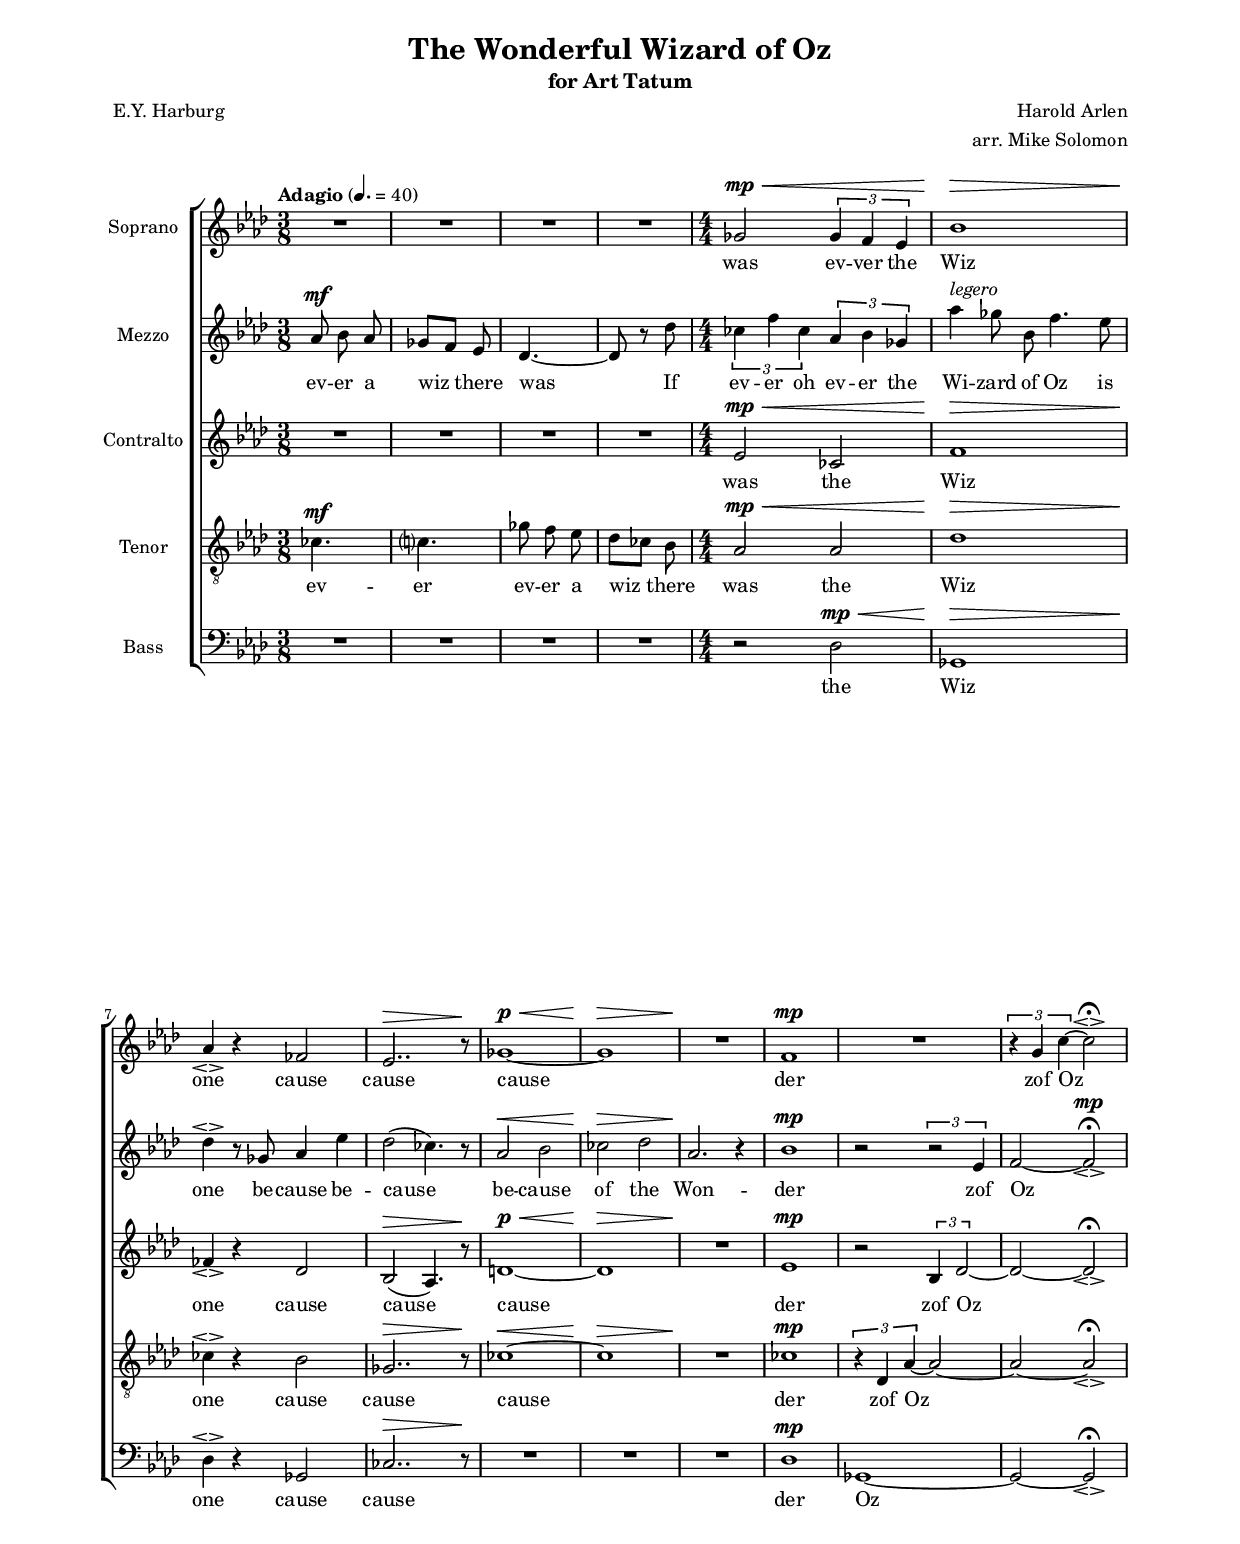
\version "2.17.0"
\include "defs-devel.ly"
\paper {
  footnote-separator-markup = \markup { \column { " "\override #`(span-factor . 1/5) { \draw-hline } }}
  footnote-padding = 5\mm
  top-system-spacing = #'((basic-distance . 1) (minimum-distance . 0) (padding . 1) (stretchability . 40))
  bottom-system-spacing = #'((basic-distance . 1) (minimum-distance . 0) (padding . 1) (stretchability . 50))
  ragged-right = ##f
  left-margin = 0.75\in
  right-margin = 0.75\in
  top-margin = 0.5\in
  bottom-margin = 0.6\in
  ragged-last-bottom = ##f
  %max-systems-per-page = #2
}

#(ly:set-option 'point-and-click #f)

legero = \markup \italic "legero"

\header {
  title = "The Wonderful Wizard of Oz" %(1)"
  subtitle = \markup { for Art Tatum }
  composer = "Harold Arlen"
  poet = "E.Y. Harburg"
  arranger = "arr. Mike Solomon"
}

nothing = {}

marksSlowPart = {
  \time 3/8
  \tempo "Adagio" 4.=40
  s4.*4 |
  \time 4/4
  s1*2 |
}

prefatoryMatterSlowPart = {
  \key aes \major
  #(set-accidental-style 'modern-cautionary)
  
}

sopranoSlowPart = \relative c'' { \autoBeamOff
  \prefatoryMatterSlowPart
  R4.*4 |
  ges2\mp\< \times 2/3 { ges4 f ees } |
  bes'1\> |
  aes4\!\espressivo r4 fes2 |
  ees2..\> r8\! |
  ges1\p\< ~ |
  ges\> |
  R1\! |
  f\mp |
  R1 |
  \times 2/3 { r4 g c ~ } c2\espressivo\fermata |
}

sopranoSlowPartWords = \lyricmode {
  was ev -- ver the
  Wiz
  one
  cause cause cause der
  zof Oz
}

mezzoSlowPart = \relative c'' { \autoBeamOff
  \prefatoryMatterSlowPart
  aes8\mf bes aes |
  ges [ f ] ees |
  des4. ~ |
  des8 r des' |
  \times 2/3 { ces4 f ces } \times 2/3 { aes bes ges } |
  aes'4^\legero ges8 bes, f'4. ees8 |
  des4\espressivo r8 ges,8 aes4 ees' |
  des2 ( ces4. ) r8 |
  aes2\<  bes |
  ces\>  des |
  aes2.\! r4 |
  bes1\mp |
  r2 \times 2/3 { r2 ees,4 }
  f2 ~ f2\mp\espressivo\fermata |
}

mezzoSlowPartWords = \lyricmode {
  ev -- er a wiz there was
  If ev -- er oh ev -- er the
  Wi -- zard of Oz is one
  be -- cause be -- cause
  be -- cause of the Won -- der
  zof Oz
}

altoSlowPart = \relative c' { \autoBeamOff
  \prefatoryMatterSlowPart
  R4.*4 |
  ees2\mp\< ces |
  f1\> |
  fes4\!\espressivo r des2 |
  bes2\> ( aes4. ) r8\! |
  d1\p\< ~ |
  d\> |
  R\! |
  ees\mp |
  r2 \times 2/3 { bes4 des2 ~ } |
  des ~ des\espressivo\fermata |
}

altoSlowPartWords = \lyricmode {
  was the
  Wiz
  one
  cause cause cause der
  zof Oz
}

tenorSlowPart = \relative c' {
  \autoBeamOff
  \clef "treble_8"
  \prefatoryMatterSlowPart
  ces4.\mf |
  c |
  ges'8 f ees |
  des [ ces ] bes |
  aes2\mp\< aes |
  des1\> |
  ces4\!\espressivo r bes2 |
  ges2..\> r8\! |
  ces1\< ~ |
  ces\> |
  R1\! |
  ces\mp |
  \times 2/3 { r4 des, aes' ~ } aes2 ~ |
  aes ~ aes\espressivo\fermata |
}

tenorSlowPartWords = \lyricmode {
  ev -- er
  ev -- er a wiz there
  was the
  Wiz
  one
  cause
  cause
  cause
  der
  zof Oz
}

bassSlowPart = \relative c { \autoBeamOff
  \prefatoryMatterSlowPart
  \clef bass
  R4.*4 |
  r2 des\mp\< |
  ges,1\> |
  des'4\!\espressivo r4 ges,2 |
  ces2..\> r8\! |
  R1 |
  R1 |
  R1 |
  des\mp |
  ges, ~ |
  ges2 ~ ges\espressivo\fermata |
}

bassSlowPartWords = \lyricmode {
  the Wiz
  one cause cause
  der
  Oz
}

%%% SCORE
#(set-global-staff-size 16)

\score {
  \new ChoirStaff <<
    \new Staff \with { instrumentName = \bitchName %shortInstrumentName = #"M."
} <<
      \new Voice = "sopranoSlowPart" { << { \numericTimeSignature
        \sopranoSlowPart
      } {
        \marksSlowPart
      } {
        \nothing
      }>> }
      \new Lyrics \lyricsto "sopranoSlowPart" {
        \sopranoSlowPartWords
      }
    >>
    \new Staff \with { instrumentName = \dortyName %shortInstrumentName = #"E."
} <<
      \new Voice = "mezzoSlowPart" { << { \numericTimeSignature
        \mezzoSlowPart
      } {
        \nothing
      } >> }
      \new Lyrics \lyricsto "mezzoSlowPart" {
        \mezzoSlowPartWords
      }
    >>
    \new Staff \with { instrumentName = \ttoName %shortInstrumentName = #"Mk."
} <<
      \new Voice = "altoSlowPart" { << { \numericTimeSignature
        \altoSlowPart
      } {
        \nothing
      } >> }
      \new Lyrics \lyricsto "altoSlowPart" {
        \altoSlowPartWords
      }
    >>
    \new Staff \with { instrumentName = \fakbydName %shortInstrumentName = #"R."
} <<
      \new Voice = "tenorSlowPart" { << { \numericTimeSignature
        \tenorSlowPart
      } {
        \nothing
      } >> }
      \new Lyrics \lyricsto "tenorSlowPart" {
        \tenorSlowPartWords
      }
    >>
    \new Staff \with { instrumentName = \wysrName %shortInstrumentName = #"P." %\markup { \concat { E \super u . } }
} <<
      \new Voice = "bassSlowPart" { << { \numericTimeSignature
        \bassSlowPart
      } {
        \nothing
      } >> }
      \new Lyrics \lyricsto "bassSlowPart" {
        \bassSlowPartWords
      }
    >>
  >>
  \layout {
    \context {
      \Voice
      \override TextScript #'layer = #6
      \override NoteHead #'layer = #7
      \override Glissando #'breakable = ##t
      \override TupletNumber #'breakable = ##t
      \override TupletBracket #'breakable = ##t
      \override DynamicLineSpanner.direction = #UP
      \remove "Forbid_line_break_engraver"
    }
    \context {
      \Staff
      \consists "Metronome_mark_engraver"
      \override TimeSignature #'style = #'numbered
      \override StaffSymbol #'layer = #4
      \override TimeSignature #'layer = #3
      \override TimeSignature #'whiteout = ##t
    }
    \context {
      \Lyrics
      %\override LyricText #'whiteout = ##t
      \override LyricText #'layer = #6
    }
    \context {
      \Score
      \remove "Metronome_mark_engraver"
      \override NonMusicalPaperColumn #'allow-loose-spacing = ##f
    }
  }
}

%{
%%% piano redux
#(set-global-staff-size 20)

\score {
  \new PianoStaff <<
    \new Staff <<
      \new Voice = "1" { \voiceOne << \sopranoSlowPart \marksSlowPart >> }
      \new Voice = "2" { \voiceTwo \mezzoSlowPart }
      \new Voice = "3" { \voiceThree \altoSlowPart }
    >>
    \new Staff <<
      \new Voice = "4" { \voiceOne \tenorSlowPart }
      \new Voice = "5" { \voiceTwo \bassSlowPart }
    >>
  >>
  \layout {
    \context {
      \Voice
      \override TextScript #'layer = #6
      \override NoteHead #'layer = #7
      \override Glissando #'breakable = ##t
      \override TupletNumber #'breakable = ##t
      \override TupletBracket #'breakable = ##t
      \override Hairpin.direction = #UP
      \override DynamicText.direction = #UP
      \remove "Forbid_line_break_engraver"
    }
    \context {
      \Staff
      \consists "Metronome_mark_engraver"
      \override TimeSignature #'style = #'numbered
      \override StaffSymbol #'layer = #4
      \override TimeSignature #'layer = #3
      \override DynamicLineSpanner.direction = #UP
      \override TimeSignature #'whiteout = ##t
    }
    \context {
      \Lyrics
      %\override LyricText #'whiteout = ##t
      \override LyricText #'layer = #6
    }
    \context {
      \Score
      \remove "Metronome_mark_engraver"
      \override NonMusicalPaperColumn #'allow-loose-spacing = ##f
    }
  }
}
%}
%%% MIDI

\score {
  \new ChoirStaff <<
    \new Staff \with { instrumentName = \bitchName %shortInstrumentName = #"M."
} <<
      \new Voice = "sopranoSlowPart" { << { \numericTimeSignature
        \sopranoSlowPart
      } {
        \marksSlowPart
      } >> }
      \new Lyrics \lyricsto "sopranoSlowPart" {
        \sopranoSlowPartWords
      }
    >>
    \new Staff \with { instrumentName = \dortyName %shortInstrumentName = #"E."
} <<
      \new Voice = "mezzoSlowPart" { \numericTimeSignature
        \mezzoSlowPart
      }
      \new Lyrics \lyricsto "mezzoSlowPart" {
        \mezzoSlowPartWords
      }
    >>
    \new Staff \with { instrumentName = \ttoName %shortInstrumentName = #"Mk."
} <<
      \new Voice = "altoSlowPart" { \numericTimeSignature
        \altoSlowPart
      }
      \new Lyrics \lyricsto "altoSlowPart" {
        \altoSlowPartWords
      }
    >>
    \new Staff \with { instrumentName = \fakbydName %shortInstrumentName = #"R."
} <<
      \new Voice = "tenorSlowPart" { \numericTimeSignature
        \tenorSlowPart
      }
      \new Lyrics \lyricsto "tenorSlowPart" {
        \tenorSlowPartWords
      }
    >>
    \new Staff \with { instrumentName = \wysrName %shortInstrumentName = #"P." %\markup { \concat { E \super u . } }
} <<
      \new Voice = "bassSlowPart" { \numericTimeSignature
        \bassSlowPart
      }
      \new Lyrics \lyricsto "bassSlowPart" {
        \bassSlowPartWords
      }
    >>
  >>
  \midi {}
}
